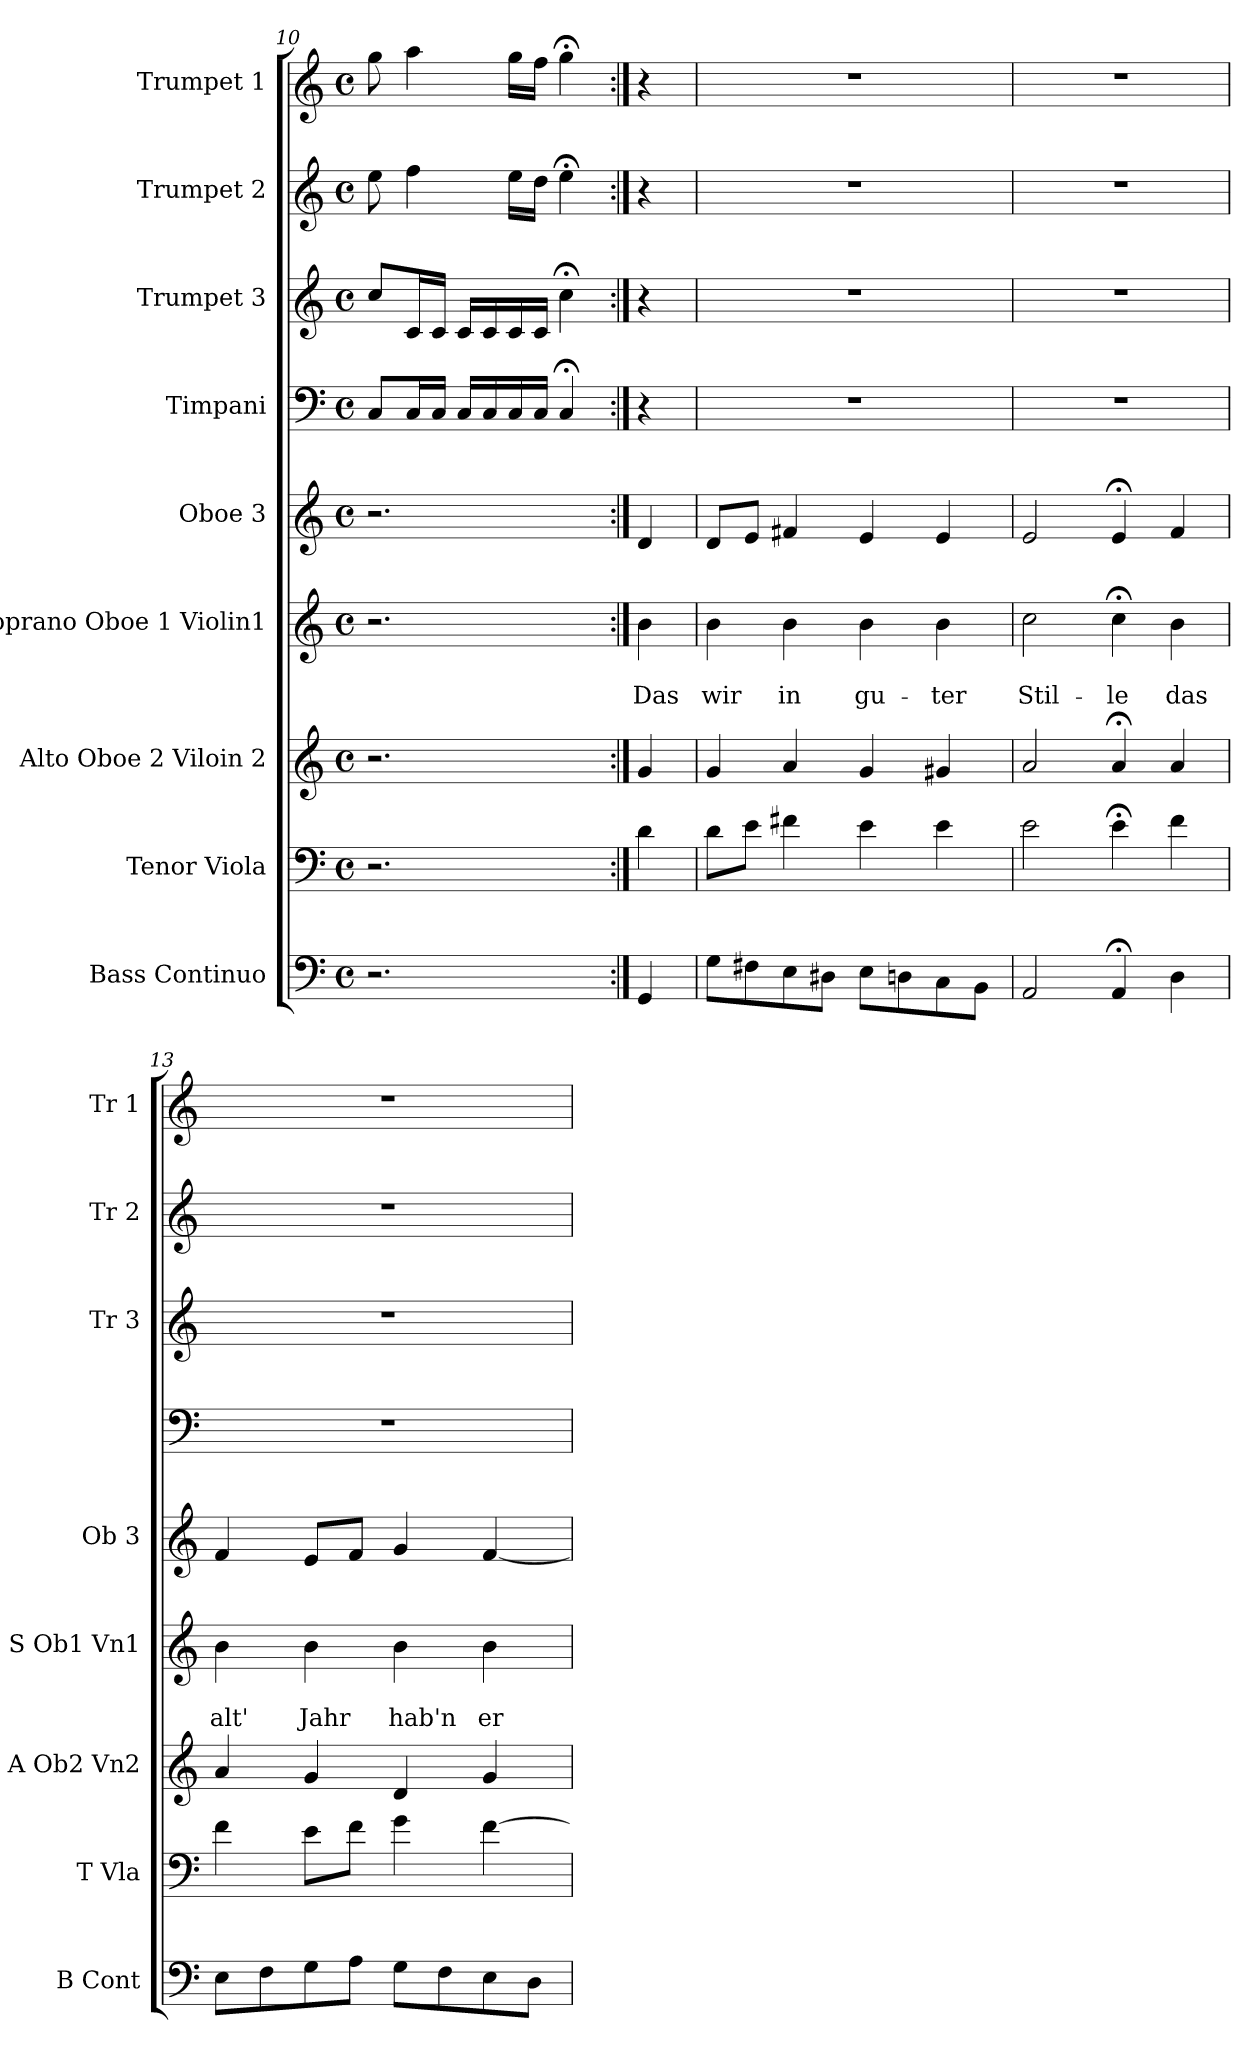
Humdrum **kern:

**kern	**kern	**kern	**kern	**text	**text	**kern	**kern	**kern	**kern	**kern
*part9	*part8	*part7	*part6	*part6	*part6	*part5	*part4	*part3	*part2	*part1
*staff9	*staff8	*staff7	*staff6	*staff6	*staff6	*staff5	*staff4	*staff3	*staff2	*staff1
*I"Bass Continuo	*I"Tenor Viola	*I"Alto Oboe 2 Viloin 2	*I"Soprano Oboe 1 Violin1	*	*	*I"Oboe 3	*I"Timpani	*I"Trumpet 3	*I"Trumpet 2	*I"Trumpet 1
*I'B Cont	*I'T Vla	*I'A Ob2 Vn2	*I'S Ob1 Vn1	*	*	*I'Ob 3	*	*I'Tr 3	*I'Tr 2	*I'Tr 1
!!LO:PB:g=z
*clefF4	*clefF4	*clefG2	*clefG2	*	*	*clefG2	*clefF4	*clefG2	*clefG2	*clefG2
*k[]	*k[]	*k[]	*k[]	*	*	*k[]	*k[]	*k[]	*k[]	*k[]
*	*	*	*	*	*	*	*	*	*	*C:
*M4/4	*M4/4	*M4/4	*M4/4	*	*	*M4/4	*M4/4	*M4/4	*M4/4	*M4/4
*met(c)	*met(c)	*met(c)	*met(c)	*	*	*met(c)	*met(c)	*met(c)	*met(c)	*met(c)
=10	=10	=10	=10	=10	=10	=10	=10	=10	=10	=10
2.r	2.r	2.r	2.r	.	.	2.r	8C/L	8cc/L	8ee\	8gg\
.	.	.	.	.	.	.	16C/L	16c/L	4ff\	4aa\
.	.	.	.	.	.	.	16C/JJ	16c/JJ	.	.
.	.	.	.	.	.	.	16C/LL	16c/LL	.	.
.	.	.	.	.	.	.	16C/	16c/	.	.
.	.	.	.	.	.	.	16C/	16c/	16ee\LL	16gg\LL
.	.	.	.	.	.	.	16C/JJ	16c/JJ	16dd\JJ	16ff\JJ
.	.	.	.	.	.	.	4C;</	4cc;<\	4ee;<\	4gg;<\
=10a:|!	=10a:|!	=10a:|!	=10a:|!	=10a:|!	=10a:|!	=10a:|!	=10a:|!	=10a:|!	=10a:|!	=10a:|!
4GG/	4d\	4g/	4b\	.	Das	4d/	4r	4r	4r	4r
=11	=11	=11	=11	=11	=11	=11	=11	=11	=11	=11
8G\L	8d\L	4g/	4b\	.	wir	8d/L	1r	1r	1r	1r
8F#X\	8e\J	.	.	.	.	8e/J	.	.	.	.
8E\	4f#X\	4a/	4b\	.	in	4f#X/	.	.	.	.
8D#X\J	.	.	.	.	.	.	.	.	.	.
8E\L	4e\	4g/	4b\	.	gu-	4e/	.	.	.	.
8Dn\	.	.	.	.	.	.	.	.	.	.
8C\	4e\	4g#X/	4b\	.	-ter	4e/	.	.	.	.
8BB\J	.	.	.	.	.	.	.	.	.	.
=12	=12	=12	=12	=12	=12	=12	=12	=12	=12	=12
2AA/	2e\	2a/	2cc\	.	Stil-	2e/	1r	1r	1r	1r
4AA;</	4e;<\	4a;</	4cc;<\	.	-le	4e;</	.	.	.	.
4D\	4f\	4a/	4b\	.	das	4f/	.	.	.	.
=13	=13	=13	=13	=13	=13	=13	=13	=13	=13	=13
8E\L	4f\	4a/	4b\	.	alt'	4f/	1r	1r	1r	1r
8F\	.	.	.	.	.	.	.	.	.	.
8G\	8e\L	4g/	4b\	.	Jahr	8e/L	.	.	.	.
8A\J	8f\J	.	.	.	.	8f/J	.	.	.	.
8G\L	4g\	4d/	4b\	.	hab'n	4g/	.	.	.	.
8F\	.	.	.	.	.	.	.	.	.	.
8E\	[4f\	4g/	4b\	.	er-	[4f/	.	.	.	.
8D\J	.	.	.	.	.	.	.	.	.	.
=	=	=	=	=	=	=	=	=	=	=
*-	*-	*-	*-	*-	*-	*-	*-	*-	*-	*-
